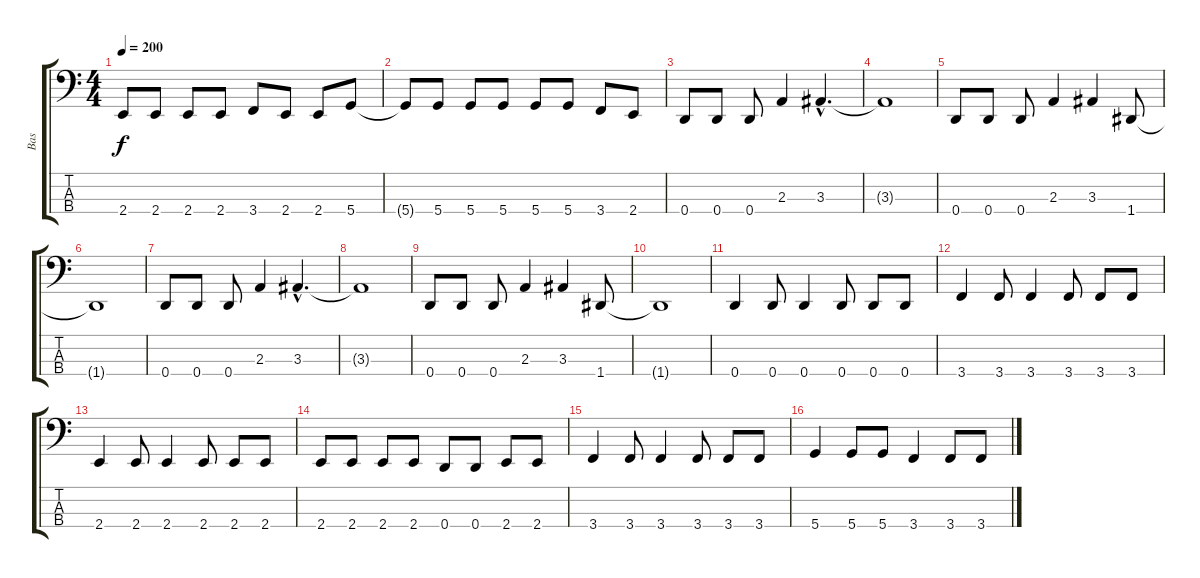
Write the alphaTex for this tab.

\track ("Bas" "Bas") {instrument electricbasspick}
\staff {score tabs}
\tuning (F2 C2 G1 D1) {hide}
\ts (4 4)
\tempo 200
\clef f4
\ks c
2.4.8{dy f} 2.4.8 2.4.8 2.4.8 3.4.8 2.4.8 2.4.8 5.4.8 |
5.4{t}.8 5.4.8 5.4.8 5.4.8 5.4.8 5.4.8 3.4.8 2.4.8 |
0.4.8 0.4.8 0.4.8 2.3.4 3.3{hac}.4{d} |
3.3{t}.1 |
0.4.8 0.4.8 0.4.8 2.3.4 3.3.4 1.4.8 |
1.4{t}.1 |
0.4.8 0.4.8 0.4.8 2.3.4 3.3{hac}.4{d} |
3.3{t}.1 |
0.4.8 0.4.8 0.4.8 2.3.4 3.3.4 1.4.8 |
1.4{t}.1 |
0.4.4 0.4.8 0.4.4 0.4.8 0.4.8 0.4.8 |
3.4.4 3.4.8 3.4.4 3.4.8 3.4.8 3.4.8 |
2.4.4 2.4.8 2.4.4 2.4.8 2.4.8 2.4.8 |
2.4.8 2.4.8 2.4.8 2.4.8 0.4.8 0.4.8 2.4.8 2.4.8 |
3.4.4 3.4.8 3.4.4 3.4.8 3.4.8 3.4.8 |
5.4.4 5.4.8 5.4.8 3.4.4 3.4.8 3.4.8
